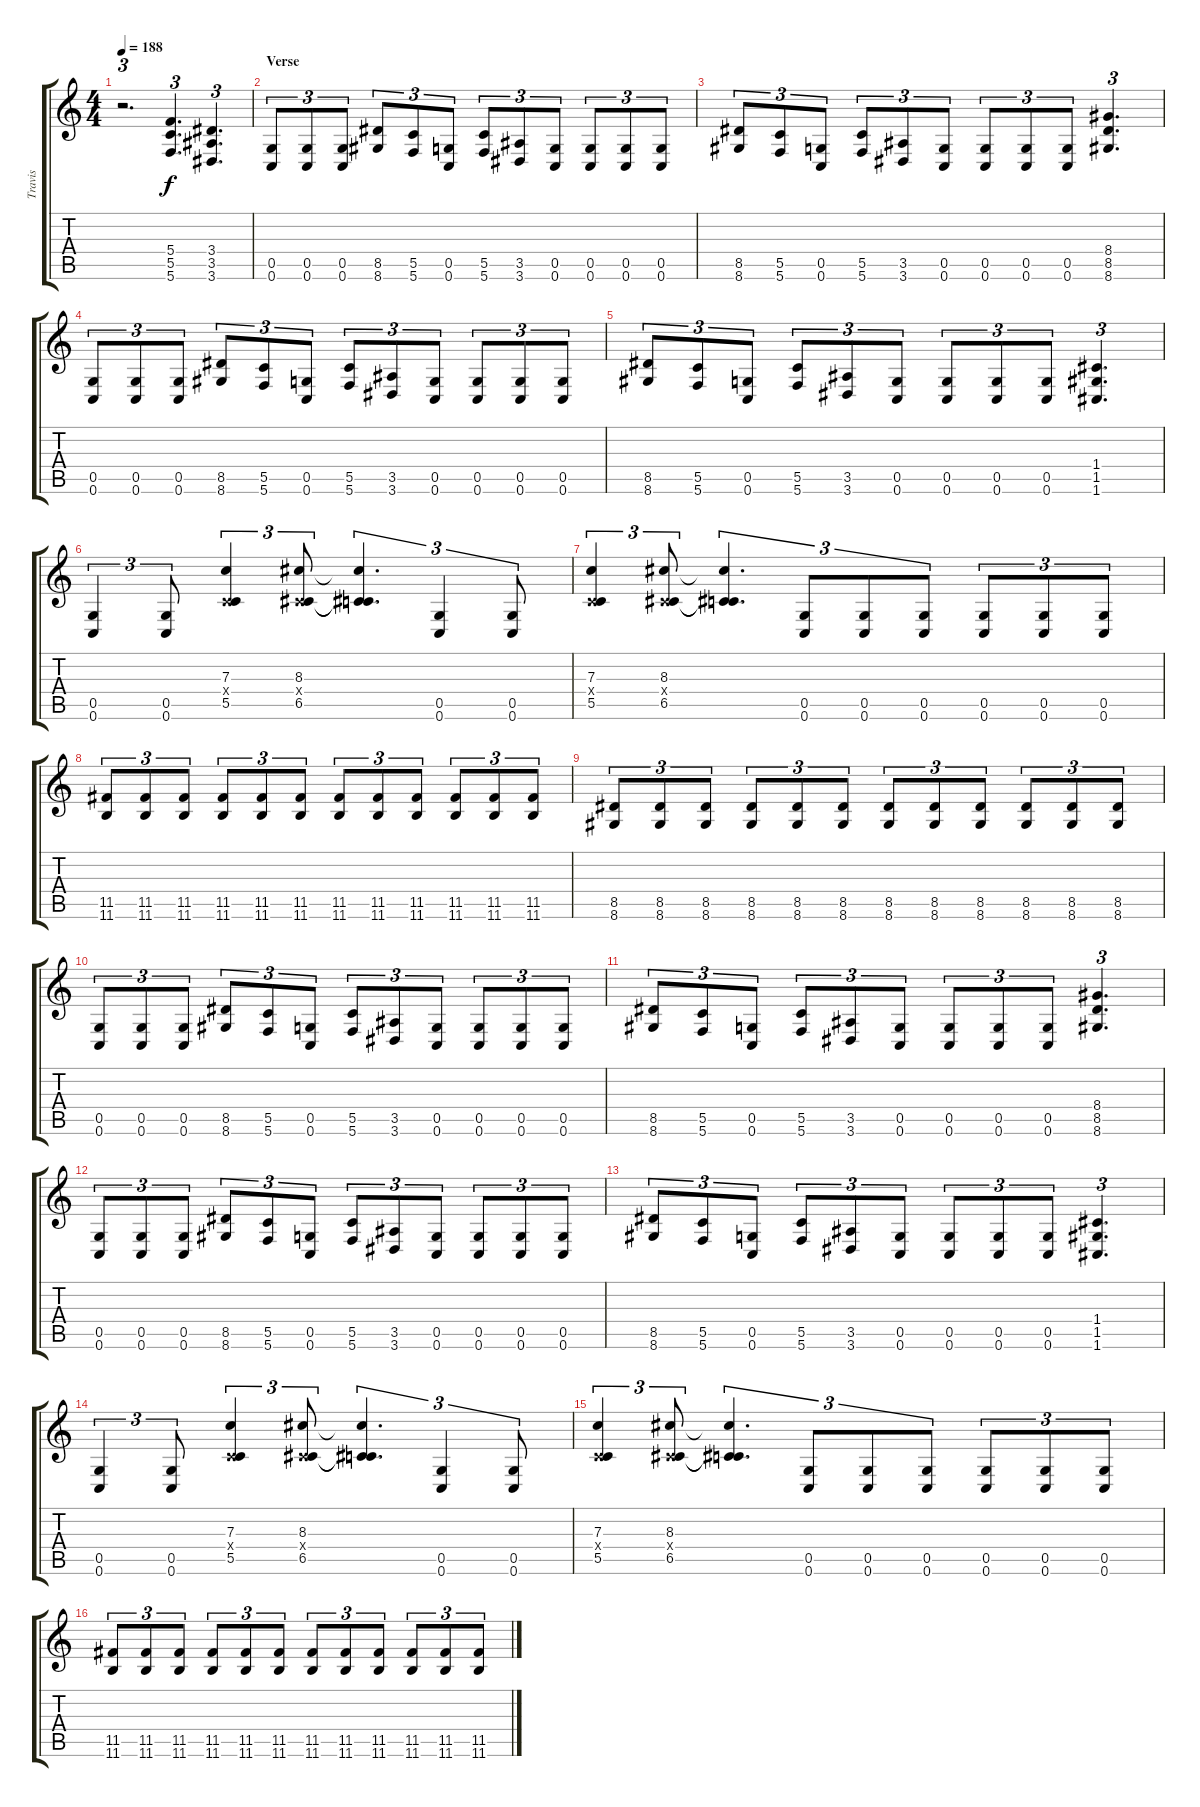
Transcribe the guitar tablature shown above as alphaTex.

\track ("Travis" "Travis") {instrument distortionguitar}
\staff {score tabs}
\tuning (D4 A3 F3 C3 G2 C2) {hide}
\ts (4 4)
\tempo 188
\clef g2
\ks c
r.2{d tu (3 2) dy f} (5.4 5.5 5.6).4{d tu (3 2)} (3.4 3.5 3.6).4{d tu (3 2)} |
\section ("" "Verse")
(0.5 0.6).8{tu (3 2)} (0.5 0.6).8{tu (3 2)} (0.5 0.6).8{tu (3 2)} (8.5 8.6).8{tu (3 2)} (5.5 5.6).8{tu (3 2)} (0.5 0.6).8{tu (3 2)} (5.5 5.6).8{tu (3 2)} (3.5 3.6).8{tu (3 2)} (0.5 0.6).8{tu (3 2)} (0.5 0.6).8{tu (3 2)} (0.5 0.6).8{tu (3 2)} (0.5 0.6).8{tu (3 2)} |
(8.5 8.6).8{tu (3 2)} (5.5 5.6).8{tu (3 2)} (0.5 0.6).8{tu (3 2)} (5.5 5.6).8{tu (3 2)} (3.5 3.6).8{tu (3 2)} (0.5 0.6).8{tu (3 2)} (0.5 0.6).8{tu (3 2)} (0.5 0.6).8{tu (3 2)} (0.5 0.6).8{tu (3 2)} (8.4 8.5 8.6).4{d tu (3 2)} |
(0.5 0.6).8{tu (3 2)} (0.5 0.6).8{tu (3 2)} (0.5 0.6).8{tu (3 2)} (8.5 8.6).8{tu (3 2)} (5.5 5.6).8{tu (3 2)} (0.5 0.6).8{tu (3 2)} (5.5 5.6).8{tu (3 2)} (3.5 3.6).8{tu (3 2)} (0.5 0.6).8{tu (3 2)} (0.5 0.6).8{tu (3 2)} (0.5 0.6).8{tu (3 2)} (0.5 0.6).8{tu (3 2)} |
(8.5 8.6).8{tu (3 2)} (5.5 5.6).8{tu (3 2)} (0.5 0.6).8{tu (3 2)} (5.5 5.6).8{tu (3 2)} (3.5 3.6).8{tu (3 2)} (0.5 0.6).8{tu (3 2)} (0.5 0.6).8{tu (3 2)} (0.5 0.6).8{tu (3 2)} (0.5 0.6).8{tu (3 2)} (1.4 1.5 1.6).4{d tu (3 2)} |
(0.5 0.6).4{tu (3 2)} (0.5 0.6).8{tu (3 2)} (7.3 0.4{x} 5.5).4{tu (3 2)} (8.3 0.4{x} 6.5).8{tu (3 2)} (8.3{t} 0.4{t} 6.5{t}).4{d tu (3 2)} (0.5 0.6).4{tu (3 2)} (0.5 0.6).8{tu (3 2)} |
(7.3 0.4{x} 5.5).4{tu (3 2)} (8.3 0.4{x} 6.5).8{tu (3 2)} (8.3{t} 0.4{t} 6.5{t}).4{d tu (3 2)} (0.5 0.6).8{tu (3 2)} (0.5 0.6).8{tu (3 2)} (0.5 0.6).8{tu (3 2)} (0.5 0.6).8{tu (3 2)} (0.5 0.6).8{tu (3 2)} (0.5 0.6).8{tu (3 2)} |
(11.5 11.6).8{tu (3 2)} (11.5 11.6).8{tu (3 2)} (11.5 11.6).8{tu (3 2)} (11.5 11.6).8{tu (3 2)} (11.5 11.6).8{tu (3 2)} (11.5 11.6).8{tu (3 2)} (11.5 11.6).8{tu (3 2)} (11.5 11.6).8{tu (3 2)} (11.5 11.6).8{tu (3 2)} (11.5 11.6).8{tu (3 2)} (11.5 11.6).8{tu (3 2)} (11.5 11.6).8{tu (3 2)} |
(8.5 8.6).8{tu (3 2)} (8.5 8.6).8{tu (3 2)} (8.5 8.6).8{tu (3 2)} (8.5 8.6).8{tu (3 2)} (8.5 8.6).8{tu (3 2)} (8.5 8.6).8{tu (3 2)} (8.5 8.6).8{tu (3 2)} (8.5 8.6).8{tu (3 2)} (8.5 8.6).8{tu (3 2)} (8.5 8.6).8{tu (3 2)} (8.5 8.6).8{tu (3 2)} (8.5 8.6).8{tu (3 2)} |
(0.5 0.6).8{tu (3 2)} (0.5 0.6).8{tu (3 2)} (0.5 0.6).8{tu (3 2)} (8.5 8.6).8{tu (3 2)} (5.5 5.6).8{tu (3 2)} (0.5 0.6).8{tu (3 2)} (5.5 5.6).8{tu (3 2)} (3.5 3.6).8{tu (3 2)} (0.5 0.6).8{tu (3 2)} (0.5 0.6).8{tu (3 2)} (0.5 0.6).8{tu (3 2)} (0.5 0.6).8{tu (3 2)} |
(8.5 8.6).8{tu (3 2)} (5.5 5.6).8{tu (3 2)} (0.5 0.6).8{tu (3 2)} (5.5 5.6).8{tu (3 2)} (3.5 3.6).8{tu (3 2)} (0.5 0.6).8{tu (3 2)} (0.5 0.6).8{tu (3 2)} (0.5 0.6).8{tu (3 2)} (0.5 0.6).8{tu (3 2)} (8.4 8.5 8.6).4{d tu (3 2)} |
(0.5 0.6).8{tu (3 2)} (0.5 0.6).8{tu (3 2)} (0.5 0.6).8{tu (3 2)} (8.5 8.6).8{tu (3 2)} (5.5 5.6).8{tu (3 2)} (0.5 0.6).8{tu (3 2)} (5.5 5.6).8{tu (3 2)} (3.5 3.6).8{tu (3 2)} (0.5 0.6).8{tu (3 2)} (0.5 0.6).8{tu (3 2)} (0.5 0.6).8{tu (3 2)} (0.5 0.6).8{tu (3 2)} |
(8.5 8.6).8{tu (3 2)} (5.5 5.6).8{tu (3 2)} (0.5 0.6).8{tu (3 2)} (5.5 5.6).8{tu (3 2)} (3.5 3.6).8{tu (3 2)} (0.5 0.6).8{tu (3 2)} (0.5 0.6).8{tu (3 2)} (0.5 0.6).8{tu (3 2)} (0.5 0.6).8{tu (3 2)} (1.4 1.5 1.6).4{d tu (3 2)} |
(0.5 0.6).4{tu (3 2)} (0.5 0.6).8{tu (3 2)} (7.3 0.4{x} 5.5).4{tu (3 2)} (8.3 0.4{x} 6.5).8{tu (3 2)} (8.3{t} 0.4{t} 6.5{t}).4{d tu (3 2)} (0.5 0.6).4{tu (3 2)} (0.5 0.6).8{tu (3 2)} |
(7.3 0.4{x} 5.5).4{tu (3 2)} (8.3 0.4{x} 6.5).8{tu (3 2)} (8.3{t} 0.4{t} 6.5{t}).4{d tu (3 2)} (0.5 0.6).8{tu (3 2)} (0.5 0.6).8{tu (3 2)} (0.5 0.6).8{tu (3 2)} (0.5 0.6).8{tu (3 2)} (0.5 0.6).8{tu (3 2)} (0.5 0.6).8{tu (3 2)} |
(11.5 11.6).8{tu (3 2)} (11.5 11.6).8{tu (3 2)} (11.5 11.6).8{tu (3 2)} (11.5 11.6).8{tu (3 2)} (11.5 11.6).8{tu (3 2)} (11.5 11.6).8{tu (3 2)} (11.5 11.6).8{tu (3 2)} (11.5 11.6).8{tu (3 2)} (11.5 11.6).8{tu (3 2)} (11.5 11.6).8{tu (3 2)} (11.5 11.6).8{tu (3 2)} (11.5 11.6).8{tu (3 2)}
